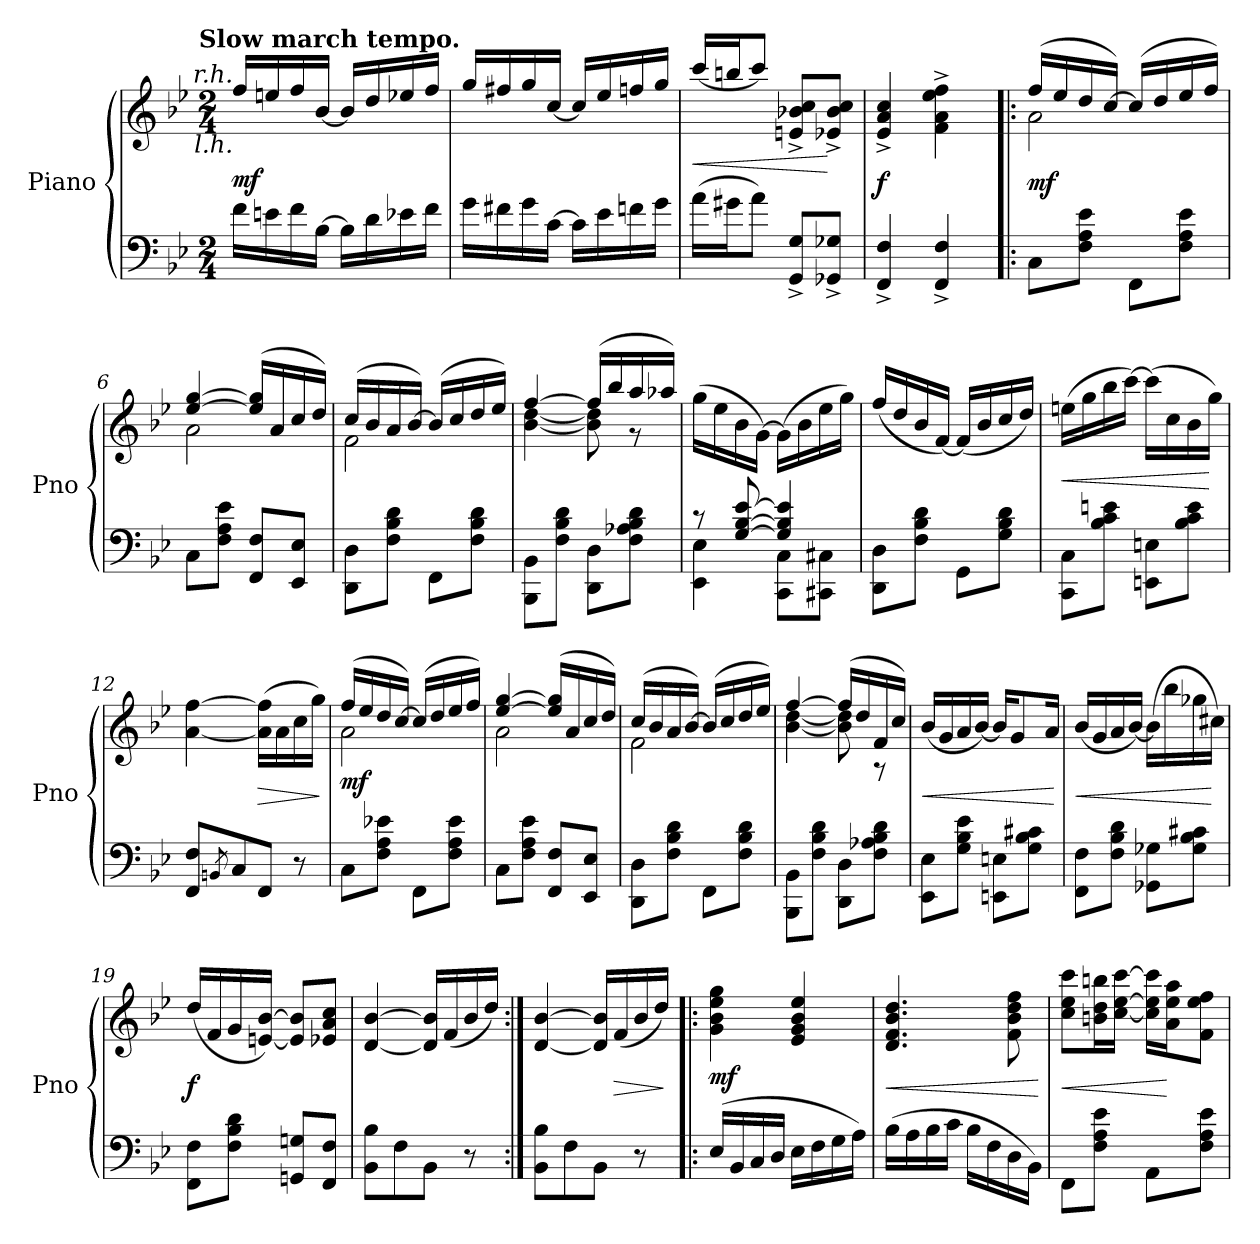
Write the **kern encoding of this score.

**kern	**kern	**dynam
*part1	*part1	*part1
*staff2	*staff1	*staff1/2
*I"Piano	*	*
*I'Pno	*	*
*clefF4	*clefG2	*
*k[b-e-]	*k[b-e-]	*
!!LO:TX:omd:t=Slow march tempo.
*M2/4	*M2/4	*
*MM90	*MM90	*
=1	=1	=1
!	!LO:TX:a:i:rj:t=r.h.	!
!	!LO:TX:b:i:rj:t=l.h.	!
16f\LL	16ff/LL	mf
16en\	16een/	.
16f\	16ff/	.
[16B-\JJ	[16b-/JJ	.
16B-\LL]	16b-/LL]	.
16d\	16dd/	.
16e-X\	16ee-X/	.
16f\JJ	16ff/JJ	.
=2	=2	=2
16g\LL	16gg/LL	.
16f#X\	16ff#X/	.
16g\	16gg/	.
[16c\JJ	[16cc/JJ	.
16c\LL]	16cc/LL]	.
16e-\	16ee-/	.
16fn\	16ffn/	.
16g\JJ	16gg/JJ	.
=3	=3	=3
(16a\LL	(16ccc/LL	<
16g#X\J	16bbn/J	.
8a\J)	8ccc/J)	.
8GG^ 8G^L	8en^ 8b-X^ 8cc^L	.
8GG-X^ 8G-X^J	8e-X^ 8b-^ 8cc^J	[
=4	=4	=4
4FF^ 4F^	4e-^ 4a^ 4cc^	f
4FF^ 4F^	4f^ 4a^ 4ee-^ 4ff^	.
=5!|:	=5!|:	=5!|:
*	*^	*
8CL	(16ffLL	2a	mf
.	16ee-	.	.
8F 8A 8e-J	16dd	.	.
.	[16ccJJ)	.	.
8FFL	(16ccLL]	.	.
.	16dd	.	.
8F 8A 8e-J	16ee-	.	.
.	16ffJJ)	.	.
=6	=6	=6	=6
8CL	[4ee- [4gg	2a	.
8F 8A 8e-J	.	.	.
8FF 8FL	(16ee-] 16gg]LL	.	.
.	16a	.	.
8EE- 8E-J	16cc	.	.
.	16ddJJ)	.	.
=7	=7	=7	=7
8DD 8DL	(16ccLL	2f	.
.	16b-	.	.
8F 8B- 8dJ	16a	.	.
.	[16b-JJ)	.	.
8FFL	(16b-LL]	.	.
.	16cc	.	.
8F 8B- 8dJ	16dd	.	.
.	16ee-JJ)	.	.
=8	=8	=8	=8
8BBB-\ 8BB-\L	[4ff	[4b- [4dd	.
8F\ 8B-\ 8d\J	.	.	.
8DD 8DL	(16ffLL]	8b-] 8dd]	.
.	16bb-	.	.
8F 8A-X 8B- 8dJ	16aa	8r	.
.	16aa-XJJ)	.	.
*	*v	*v	*
=9	=9	=9
*^	*	*
8rc	4EE- 4E-	(16ggLL	.
.	.	16ee-	.
[8G [8B- [8e-	.	16b-	.
.	.	[16gJJ)	.
4G] 4B-] 4e-]	8CC 8CL	(16gLL]	.
.	.	16b-	.
.	8CC#X 8C#XJ	16ee-	.
.	.	16ggJJ)	.
*v	*v	*	*
=10	=10	=10
8DD 8DL	(>16ff/LL	.
.	16dd/	.
8F 8B- 8dJ	16b-/	.
.	[16f/JJ)	.
8GGL	(>16f/LL]	.
.	16b-/	.
8G 8B- 8dJ	16cc/	.
.	16dd/JJ)	.
=11	=11	=11
8CC 8CL	(16eenLL	<
.	16gg	.
8B- 8c 8enJ	16bb-	.
.	[16cccJJ)	.
8EEn 8EnL	(16cccLL]	.
.	16cc	.
8B- 8c 8eJ	16b-	.
.	16ggJJ)	[
=12	=12	=12
8FF 8FL	[4a [4ff	.
8qBBn	.	.
8C	.	.
8FFJ	(16a] 16ff]LL	>
.	16a	.
8r	16cc	.
.	16ggJJ)	.
.	.	]
=13	=13	=13
*	*^	*
8CL	(16ffLL	2a	mf
.	16ee-	.	.
8F 8A 8e-XJ	16dd	.	.
.	[16ccJJ)	.	.
8FFL	(16ccLL]	.	.
.	16dd	.	.
8F 8A 8e-J	16ee-	.	.
.	16ffJJ)	.	.
=14	=14	=14	=14
8CL	[4ee- [4gg	2a	.
8F 8A 8e-J	.	.	.
8FF 8FL	(16ee-] 16gg]LL	.	.
.	16a	.	.
8EE- 8E-J	16cc	.	.
.	16ddJJ)	.	.
=15	=15	=15	=15
8DD 8DL	(16ccLL	2f	.
.	16b-	.	.
8F 8B- 8dJ	16a	.	.
.	[16b-JJ)	.	.
8FFL	(16b-LL]	.	.
.	16cc	.	.
8F 8B- 8dJ	16dd	.	.
.	16ee-JJ)	.	.
=16	=16	=16	=16
8BBB-\ 8BB-\L	[4ff	[4b- [4dd	.
8F\ 8B-\ 8d\J	.	.	.
8DD 8DL	(16ffLL]	8b-] 8dd]	.
.	16dd	.	.
8F 8A-X 8B- 8dJ	16f	8r	.
.	16ccJJ)	.	.
*	*v	*v	*
=17	=17	=17
8EE- 8E-L	(16b-LL	<
.	16g	.
8G 8B- 8e-J	16a	.
.	[16b-JJ)	.
8EEn 8EnL	16b-KL]	.
.	8g	.
8G 8B- 8c#XJ	.	.
.	16aJk	.
.	.	[
=18	=18	=18
8FF 8FL	(16b-LL	<
.	16g	.
8F 8B- 8dJ	16a	.
.	[16b-JJ)	.
8GG-X 8G-XL	(16b-LL]	.
.	16bb-	.
8G- 8B- 8c#XJ	16gg-X	.
.	16cc#XJJ)	[
=19	=19	=19
8FF 8FL	(16ddLL	f
.	16f	.
8F 8B- 8dJ	16g	.
.	[16en [16b-JJ)	.
8GGn 8GnL	8e] 8b-]L	.
8FF 8FJ	8e-X 8a 8ccJ	.
=20	=20	=20
8BB- 8B-L	[4d [4b-	.
8F	.	.
8BB-J	16d] 16b-]LL	.
.	(16f	.
8r	16b-	.
.	16ddJJ)	.
=21:|!	=21:|!	=21:|!
8BB- 8B-L	[4d [4b-	.
8F	.	.
8BB-J	16d] 16b-]LL	.
.	(16f	>
8r	16b-	.
.	16ddJJ)	.
.	.	]
=22!|:	=22!|:	=22!|:
(16E-LL	4g 4b- 4ee- 4gg	mf
16BB-	.	.
16C	.	.
16DJJ	.	.
16E-LL	4e- 4g 4b- 4ee-	.
16F	.	.
16G	.	.
16AJJ)	.	.
=23	=23	=23
(16B-LL	4.d 4.f 4.b- 4.dd	<
16A	.	.
16B-	.	.
16cJJ	.	.
16B-LL	.	.
16F	.	.
16D	8f 8b- 8dd 8ff	.
16BB-JJ)	.	.
.	.	[
=24	=24	=24
8FFL	8cc 8ee- 8cccL	<
8F 8A 8e-J	16bn 16dd 16bbnL	.
.	[16cc [16ee- [16cccJJ	.
8AAL	16cc] 16ee-] 16ccc]LL	.
.	16a 16ee- 16aaJ	[
8F 8A 8e-J	8f 8ee- 8ffJ	.
=	=	=
*-	*-	*-
